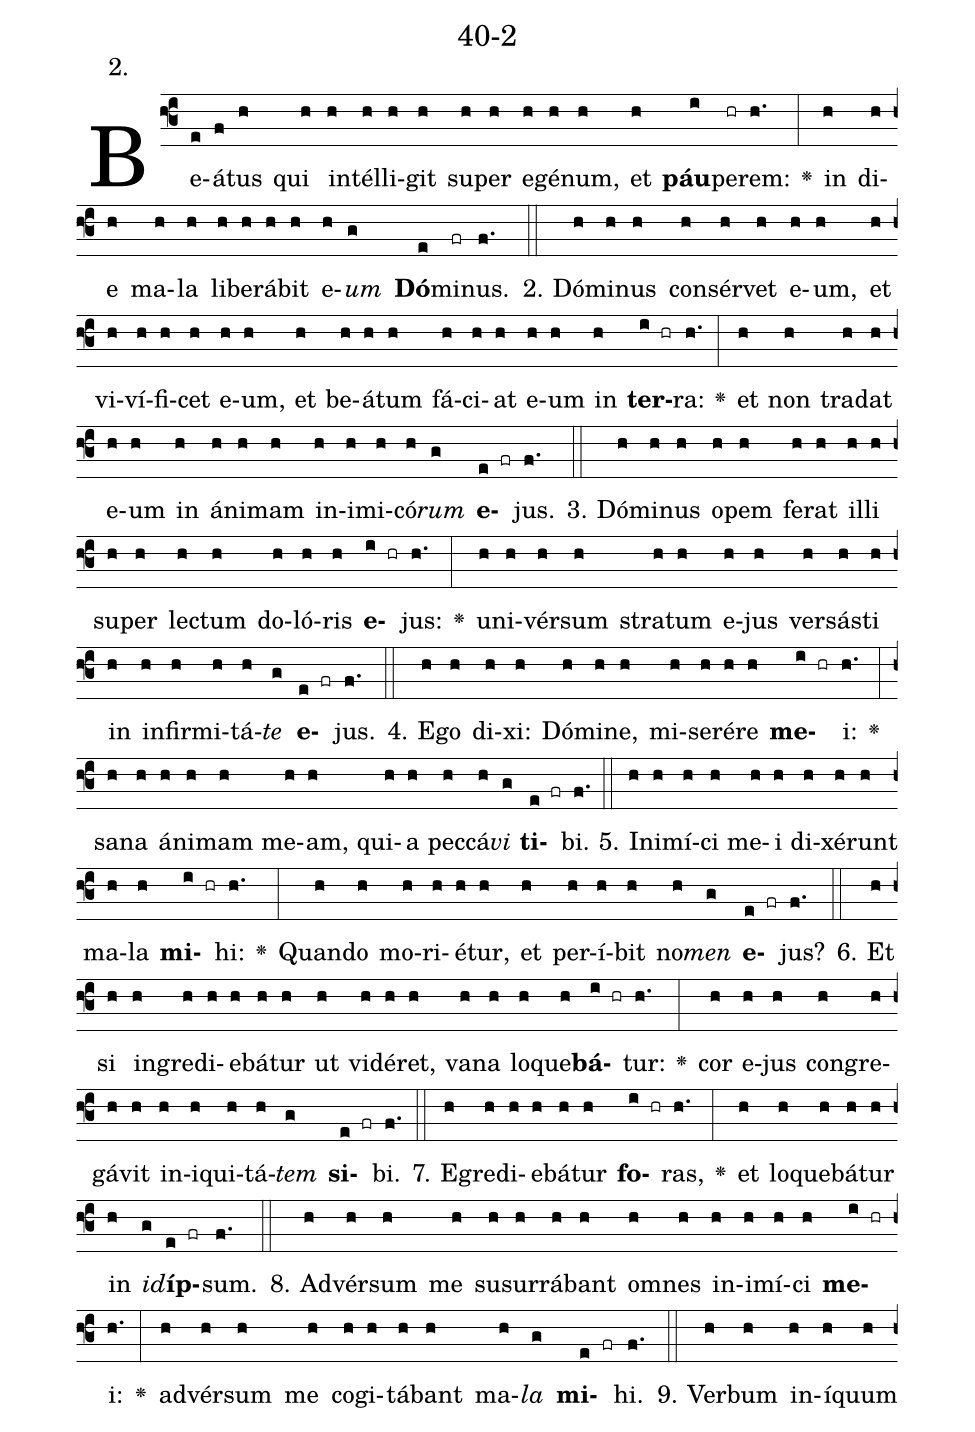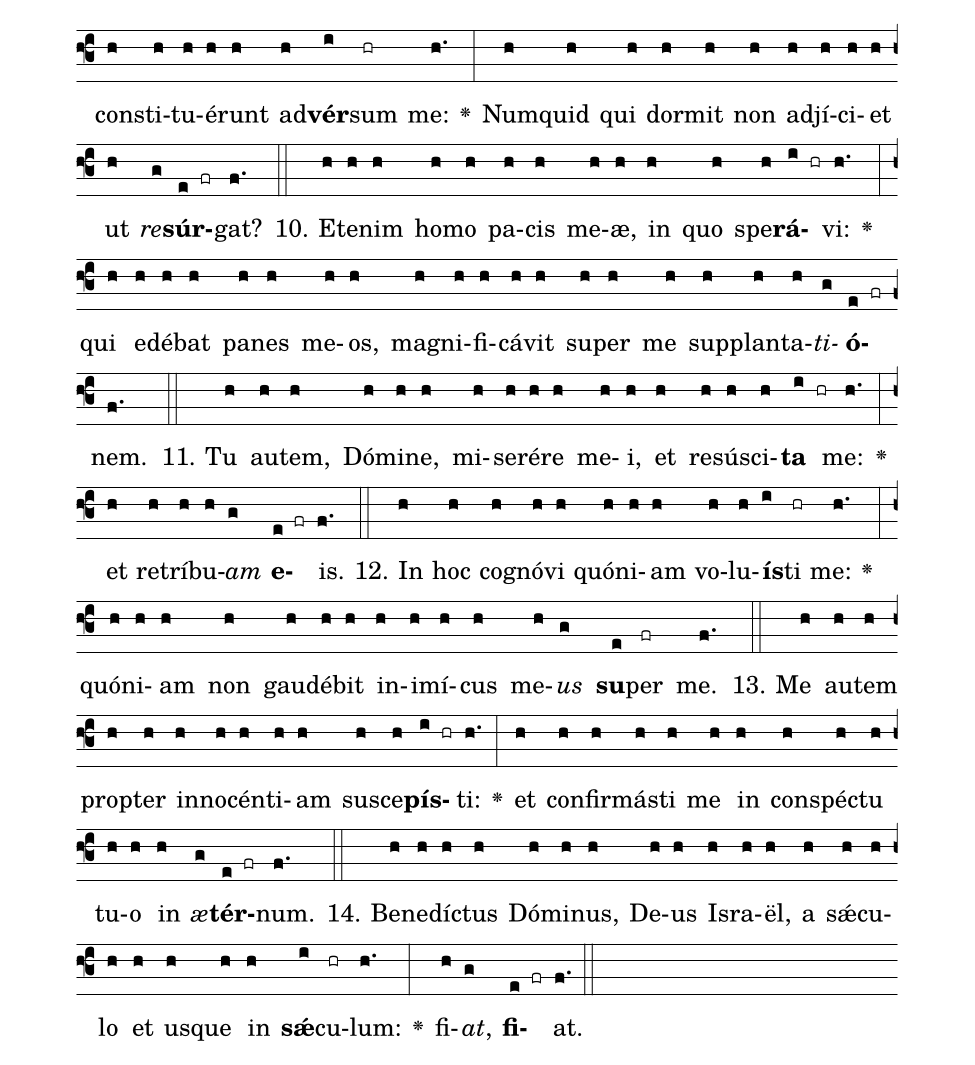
name: 40-2;
annotation: 2.;
%%
(f3)Be(e)á(f)tus(h) qui(h) in(h)tél(h)li(h)git(h) su(h)per(h) e(h)gé(h)num,(h) et(h) <b>páu</b>(i)pe(hr)rem:(h.) <v>\greheightstar</v>(:) in(h) di(h)e(h) ma(h)la(h) li(h)be(h)rá(h)bit(h) e(h)<i>um</i>(g) <b>Dó</b>(e)mi(fr)nus.(f.) (::)
2. Dó(h)mi(h)nus(h) con(h)sér(h)vet(h) e(h)um,(h) et(h) vi(h)ví(h)fi(h)cet(h) e(h)um,(h) et(h) be(h)á(h)tum(h) fá(h)ci(h)at(h) e(h)um(h) in(h) <b>ter</b>(i hr)ra:(h.) <v>\greheightstar</v>(:) et(h) non(h) tra(h)dat(h) e(h)um(h) in(h) á(h)ni(h)mam(h) in(h)i(h)mi(h)có(h)<i>rum</i>(g) <b>e</b>(e fr)jus.(f.) (::)
3. Dó(h)mi(h)nus(h) o(h)pem(h) fe(h)rat(h) il(h)li(h) su(h)per(h) lec(h)tum(h) do(h)ló(h)ris(h) <b>e</b>(i hr)jus:(h.) <v>\greheightstar</v>(:) u(h)ni(h)vér(h)sum(h) stra(h)tum(h) e(h)jus(h) ver(h)sás(h)ti(h) in(h) in(h)fir(h)mi(h)tá(h)<i>te</i>(g) <b>e</b>(e fr)jus.(f.) (::)
4. E(h)go(h) di(h)xi:(h) Dó(h)mi(h)ne,(h) mi(h)se(h)ré(h)re(h) <b>me</b>(i hr)i:(h.) <v>\greheightstar</v>(:) sa(h)na(h) á(h)ni(h)mam(h) me(h)am,(h) qui(h)a(h) pec(h)cá(h)<i>vi</i>(g) <b>ti</b>(e fr)bi.(f.) (::)
5. In(h)i(h)mí(h)ci(h) me(h)i(h) di(h)xé(h)runt(h) ma(h)la(h) <b>mi</b>(i hr)hi:(h.) <v>\greheightstar</v>(:) Quan(h)do(h) mo(h)ri(h)é(h)tur,(h) et(h) per(h)í(h)bit(h) no(h)<i>men</i>(g) <b>e</b>(e fr)jus?(f.) (::)
6. Et(h) si(h) in(h)gre(h)di(h)e(h)bá(h)tur(h) ut(h) vi(h)dé(h)ret,(h) va(h)na(h) lo(h)que(h)<b>bá</b>(i hr)tur:(h.) <v>\greheightstar</v>(:) cor(h) e(h)jus(h) con(h)gre(h)gá(h)vit(h) in(h)i(h)qui(h)tá(h)<i>tem</i>(g) <b>si</b>(e fr)bi.(f.) (::)
7. E(h)gre(h)di(h)e(h)bá(h)tur(h) <b>fo</b>(i hr)ras,(h.) <v>\greheightstar</v>(:) et(h) lo(h)que(h)bá(h)tur(h) in(h) <i>id</i>(g)<b>íp</b>(e fr)sum.(f.) (::)
8. Ad(h)vér(h)sum(h) me(h) su(h)sur(h)rá(h)bant(h) om(h)nes(h) in(h)i(h)mí(h)ci(h) <b>me</b>(i hr)i:(h.) <v>\greheightstar</v>(:) ad(h)vér(h)sum(h) me(h) co(h)gi(h)tá(h)bant(h) ma(h)<i>la</i>(g) <b>mi</b>(e fr)hi.(f.) (::)
9. Ver(h)bum(h) in(h)í(h)quum(h) con(h)sti(h)tu(h)é(h)runt(h) ad(h)<b>vér</b>(i)sum(hr) me:(h.) <v>\greheightstar</v>(:) Num(h)quid(h) qui(h) dor(h)mit(h) non(h) ad(h)jí(h)ci(h)et(h) ut(h) <i>re</i>(g)<b>súr</b>(e fr)gat?(f.) (::)
10. Et(h)e(h)nim(h) ho(h)mo(h) pa(h)cis(h) me(h)æ,(h) in(h) quo(h) spe(h)<b>rá</b>(i hr)vi:(h.) <v>\greheightstar</v>(:) qui(h) e(h)dé(h)bat(h) pa(h)nes(h) me(h)os,(h) ma(h)gni(h)fi(h)cá(h)vit(h) su(h)per(h) me(h) sup(h)plan(h)ta(h)<i>ti</i>(g)<b>ó</b>(e fr)nem.(f.) (::)
11. Tu(h) au(h)tem,(h) Dó(h)mi(h)ne,(h) mi(h)se(h)ré(h)re(h) me(h)i,(h) et(h) re(h)sú(h)sci(h)<b>ta</b>(i hr) me:(h.) <v>\greheightstar</v>(:) et(h) re(h)trí(h)bu(h)<i>am</i>(g) <b>e</b>(e fr)is.(f.) (::)
12. In(h) hoc(h) co(h)gnó(h)vi(h) quón(h)i(h)am(h) vo(h)lu(h)<b>ís</b>(i)ti(hr) me:(h.) <v>\greheightstar</v>(:) quón(h)i(h)am(h) non(h) gau(h)dé(h)bit(h) in(h)i(h)mí(h)cus(h) me(h)<i>us</i>(g) <b>su</b>(e)per(fr) me.(f.) (::)
13. Me(h) au(h)tem(h) prop(h)ter(h) in(h)no(h)cén(h)ti(h)am(h) su(h)sce(h)<b>pís</b>(i hr)ti:(h.) <v>\greheightstar</v>(:) et(h) con(h)fir(h)más(h)ti(h) me(h) in(h) con(h)spéc(h)tu(h) tu(h)o(h) in(h) <i>æ</i>(g)<b>tér</b>(e fr)num.(f.) (::)
14. Be(h)ne(h)díc(h)tus(h) Dó(h)mi(h)nus,(h) De(h)us(h) Is(h)ra(h)ël,(h) a(h) sǽ(h)cu(h)lo(h) et(h) us(h)que(h) in(h) <b>sǽ</b>(i)cu(hr)lum:(h.) <v>\greheightstar</v>(:) fi(h)<i>at</i>,(g) <b>fi</b>(e fr)at.(f.) (::)
